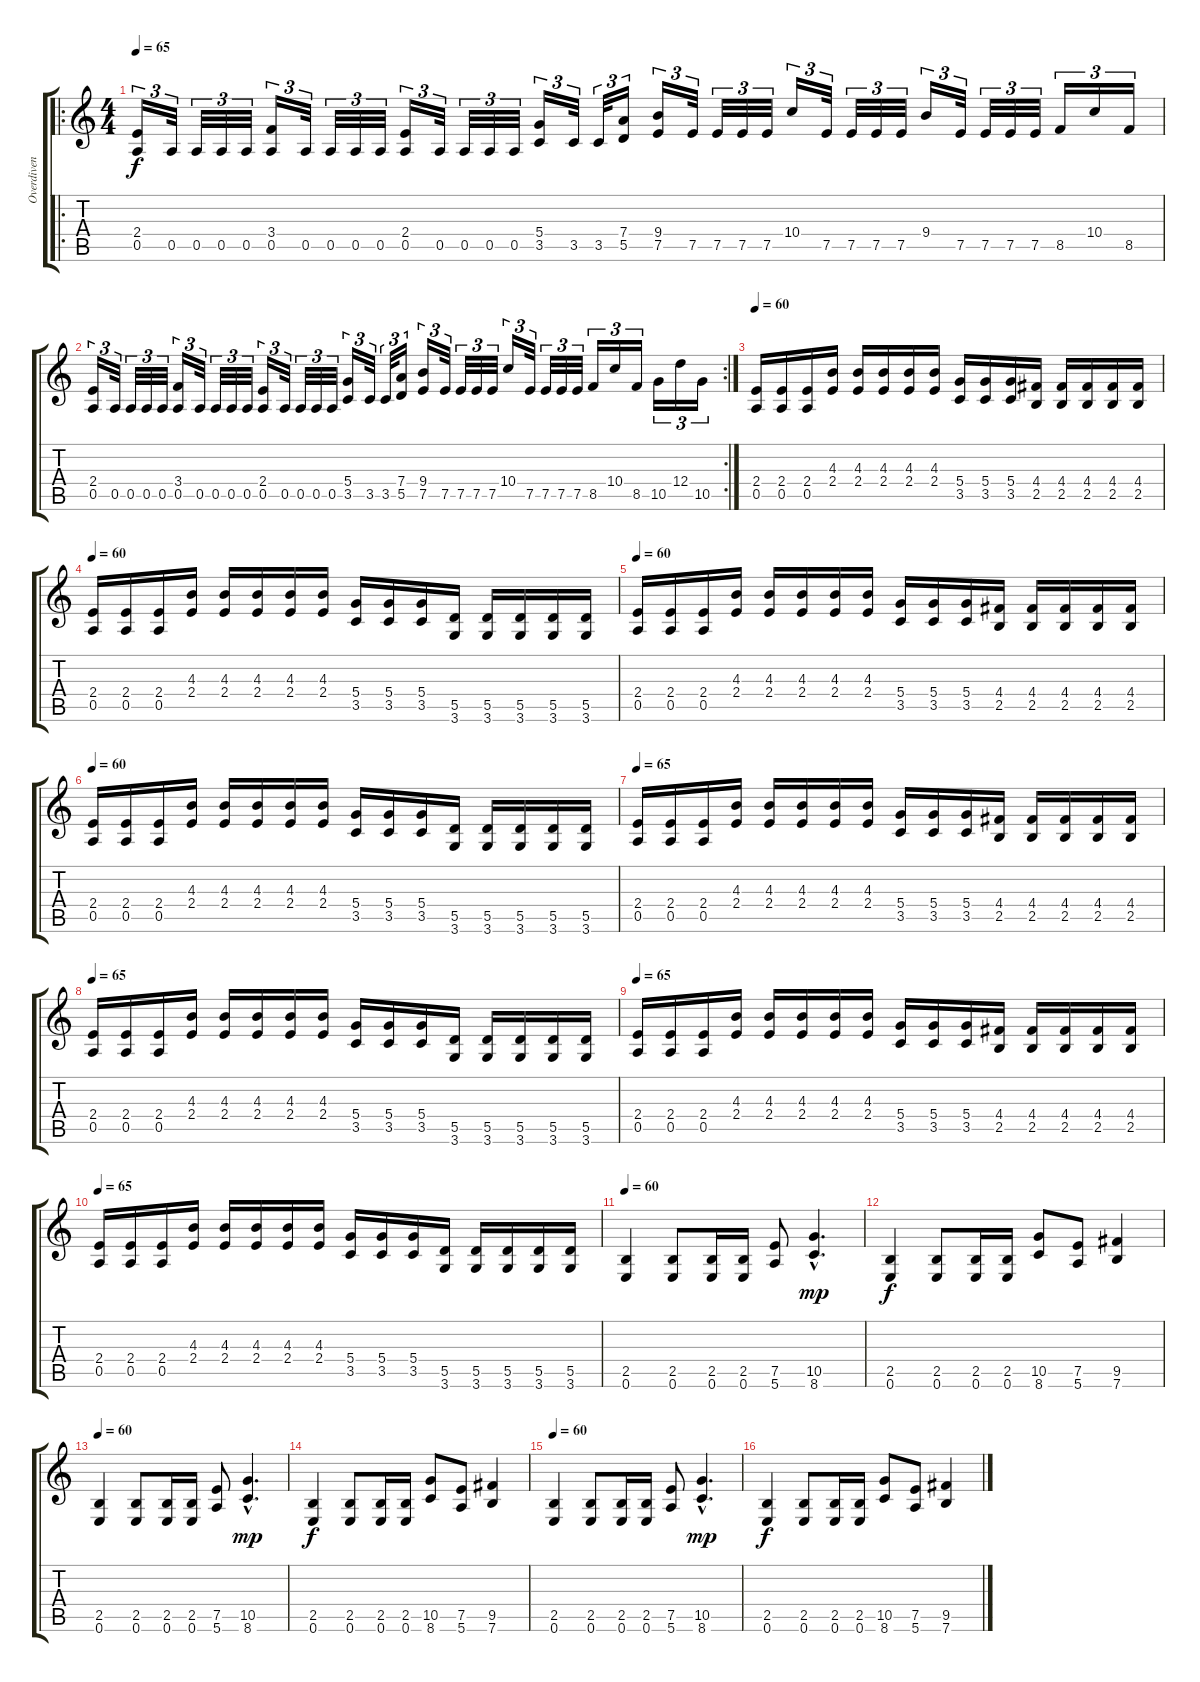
\track ("Overdiven Guitar 1" "Overdiven ") {instrument distortionguitar}
\staff {score tabs}
\tuning (E4 B3 G3 D3 A2 E2) {hide}
\ro
\ts (4 4)
\tempo 65
\clef g2
\ks c
(2.4 0.5).16{tu (3 2) dy f} 0.5.32{tu (3 2)} 0.5.32{tu (3 2)} 0.5.32{tu (3 2)} 0.5.32{tu (3 2)} (3.4 0.5).16{tu (3 2)} 0.5.32{tu (3 2)} 0.5.32{tu (3 2)} 0.5.32{tu (3 2)} 0.5.32{tu (3 2)} (2.4 0.5).16{tu (3 2)} 0.5.32{tu (3 2)} 0.5.32{tu (3 2)} 0.5.32{tu (3 2)} 0.5.32{tu (3 2)} (5.4 3.5).16{tu (3 2)} 3.5.32{tu (3 2)} 3.5.32{tu (3 2)} (7.4 5.5).16{tu (3 2)} (9.4 7.5).16{tu (3 2)} 7.5.32{tu (3 2)} 7.5.32{tu (3 2)} 7.5.32{tu (3 2)} 7.5.32{tu (3 2)} 10.4.16{tu (3 2)} 7.5.32{tu (3 2)} 7.5.32{tu (3 2)} 7.5.32{tu (3 2)} 7.5.32{tu (3 2)} 9.4.16{tu (3 2)} 7.5.32{tu (3 2)} 7.5.32{tu (3 2)} 7.5.32{tu (3 2)} 7.5.32{tu (3 2)} 8.5.16{tu (3 2)} 10.4.16{tu (3 2)} 8.5.16{tu (3 2)} |
\rc 2
(2.4 0.5).16{tu (3 2)} 0.5.32{tu (3 2)} 0.5.32{tu (3 2)} 0.5.32{tu (3 2)} 0.5.32{tu (3 2)} (3.4 0.5).16{tu (3 2)} 0.5.32{tu (3 2)} 0.5.32{tu (3 2)} 0.5.32{tu (3 2)} 0.5.32{tu (3 2)} (2.4 0.5).16{tu (3 2)} 0.5.32{tu (3 2)} 0.5.32{tu (3 2)} 0.5.32{tu (3 2)} 0.5.32{tu (3 2)} (5.4 3.5).16{tu (3 2)} 3.5.32{tu (3 2)} 3.5.32{tu (3 2)} (7.4 5.5).16{tu (3 2)} (9.4 7.5).16{tu (3 2)} 7.5.32{tu (3 2)} 7.5.32{tu (3 2)} 7.5.32{tu (3 2)} 7.5.32{tu (3 2)} 10.4.16{tu (3 2)} 7.5.32{tu (3 2)} 7.5.32{tu (3 2)} 7.5.32{tu (3 2)} 7.5.32{tu (3 2)} 8.5.16{tu (3 2)} 10.4.16{tu (3 2)} 8.5.16{tu (3 2)} 10.5.16{tu (3 2)} 12.4.16{tu (3 2)} 10.5.16{tu (3 2)} |
\tempo 60
(2.4 0.5).16 (2.4 0.5).16 (2.4 0.5).16 (4.3 2.4).16 (4.3 2.4).16 (4.3 2.4).16 (4.3 2.4).16 (4.3 2.4).16 (5.4 3.5).16 (5.4 3.5).16 (5.4 3.5).16 (4.4 2.5).16 (4.4 2.5).16 (4.4 2.5).16 (4.4 2.5).16 (4.4 2.5).16 |
\tempo 60
(2.4 0.5).16 (2.4 0.5).16 (2.4 0.5).16 (4.3 2.4).16 (4.3 2.4).16 (4.3 2.4).16 (4.3 2.4).16 (4.3 2.4).16 (5.4 3.5).16 (5.4 3.5).16 (5.4 3.5).16 (5.5 3.6).16 (5.5 3.6).16 (5.5 3.6).16 (5.5 3.6).16 (5.5 3.6).16 |
\tempo 60
(2.4 0.5).16 (2.4 0.5).16 (2.4 0.5).16 (4.3 2.4).16 (4.3 2.4).16 (4.3 2.4).16 (4.3 2.4).16 (4.3 2.4).16 (5.4 3.5).16 (5.4 3.5).16 (5.4 3.5).16 (4.4 2.5).16 (4.4 2.5).16 (4.4 2.5).16 (4.4 2.5).16 (4.4 2.5).16 |
\tempo 60
(2.4 0.5).16 (2.4 0.5).16 (2.4 0.5).16 (4.3 2.4).16 (4.3 2.4).16 (4.3 2.4).16 (4.3 2.4).16 (4.3 2.4).16 (5.4 3.5).16 (5.4 3.5).16 (5.4 3.5).16 (5.5 3.6).16 (5.5 3.6).16 (5.5 3.6).16 (5.5 3.6).16 (5.5 3.6).16 |
\tempo 60
\tempo 65
(2.4 0.5).16 (2.4 0.5).16 (2.4 0.5).16 (4.3 2.4).16 (4.3 2.4).16 (4.3 2.4).16 (4.3 2.4).16 (4.3 2.4).16 (5.4 3.5).16 (5.4 3.5).16 (5.4 3.5).16 (4.4 2.5).16 (4.4 2.5).16 (4.4 2.5).16 (4.4 2.5).16 (4.4 2.5).16 |
\tempo 60
\tempo 65
(2.4 0.5).16 (2.4 0.5).16 (2.4 0.5).16 (4.3 2.4).16 (4.3 2.4).16 (4.3 2.4).16 (4.3 2.4).16 (4.3 2.4).16 (5.4 3.5).16 (5.4 3.5).16 (5.4 3.5).16 (5.5 3.6).16 (5.5 3.6).16 (5.5 3.6).16 (5.5 3.6).16 (5.5 3.6).16 |
\tempo 60
\tempo 65
(2.4 0.5).16 (2.4 0.5).16 (2.4 0.5).16 (4.3 2.4).16 (4.3 2.4).16 (4.3 2.4).16 (4.3 2.4).16 (4.3 2.4).16 (5.4 3.5).16 (5.4 3.5).16 (5.4 3.5).16 (4.4 2.5).16 (4.4 2.5).16 (4.4 2.5).16 (4.4 2.5).16 (4.4 2.5).16 |
\tempo 60
\tempo 65
(2.4 0.5).16 (2.4 0.5).16 (2.4 0.5).16 (4.3 2.4).16 (4.3 2.4).16 (4.3 2.4).16 (4.3 2.4).16 (4.3 2.4).16 (5.4 3.5).16 (5.4 3.5).16 (5.4 3.5).16 (5.5 3.6).16 (5.5 3.6).16 (5.5 3.6).16 (5.5 3.6).16 (5.5 3.6).16 |
\tempo 60
(2.5 0.6).4 (2.5 0.6).8 (2.5 0.6).16 (2.5 0.6).16 (7.5 5.6).8 (10.5{hac} 8.6{hac}).4{d dy mp} |
(2.5 0.6).4{dy f} (2.5 0.6).8 (2.5 0.6).16 (2.5 0.6).16 (10.5 8.6).8 (7.5 5.6).8 (9.5 7.6).4 |
\tempo 60
(2.5 0.6).4 (2.5 0.6).8 (2.5 0.6).16 (2.5 0.6).16 (7.5 5.6).8 (10.5{hac} 8.6{hac}).4{d dy mp} |
(2.5 0.6).4{dy f} (2.5 0.6).8 (2.5 0.6).16 (2.5 0.6).16 (10.5 8.6).8 (7.5 5.6).8 (9.5 7.6).4 |
\tempo 60
(2.5 0.6).4 (2.5 0.6).8 (2.5 0.6).16 (2.5 0.6).16 (7.5 5.6).8 (10.5{hac} 8.6{hac}).4{d dy mp} |
(2.5 0.6).4{dy f} (2.5 0.6).8 (2.5 0.6).16 (2.5 0.6).16 (10.5 8.6).8 (7.5 5.6).8 (9.5 7.6).4
